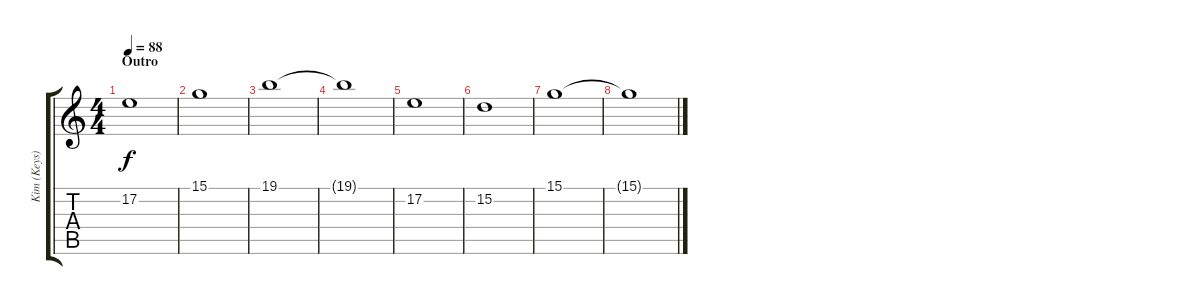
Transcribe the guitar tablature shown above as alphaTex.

\track ("Kim (Keys)" "Kim (Keys)") {instrument stringensemble1}
\staff {score tabs}
\tuning (E4 B3 G3 D3 A2 E2) {hide}
\ts (4 4)
\section ("" "Outro")
\tempo 88
\clef g2
\ks c
17.2.1{dy f volume 5} |
15.1.1 |
19.1.1 |
19.1{t}.1 |
17.2.1{volume 0} |
15.2.1 |
15.1.1 |
15.1{t}.1
